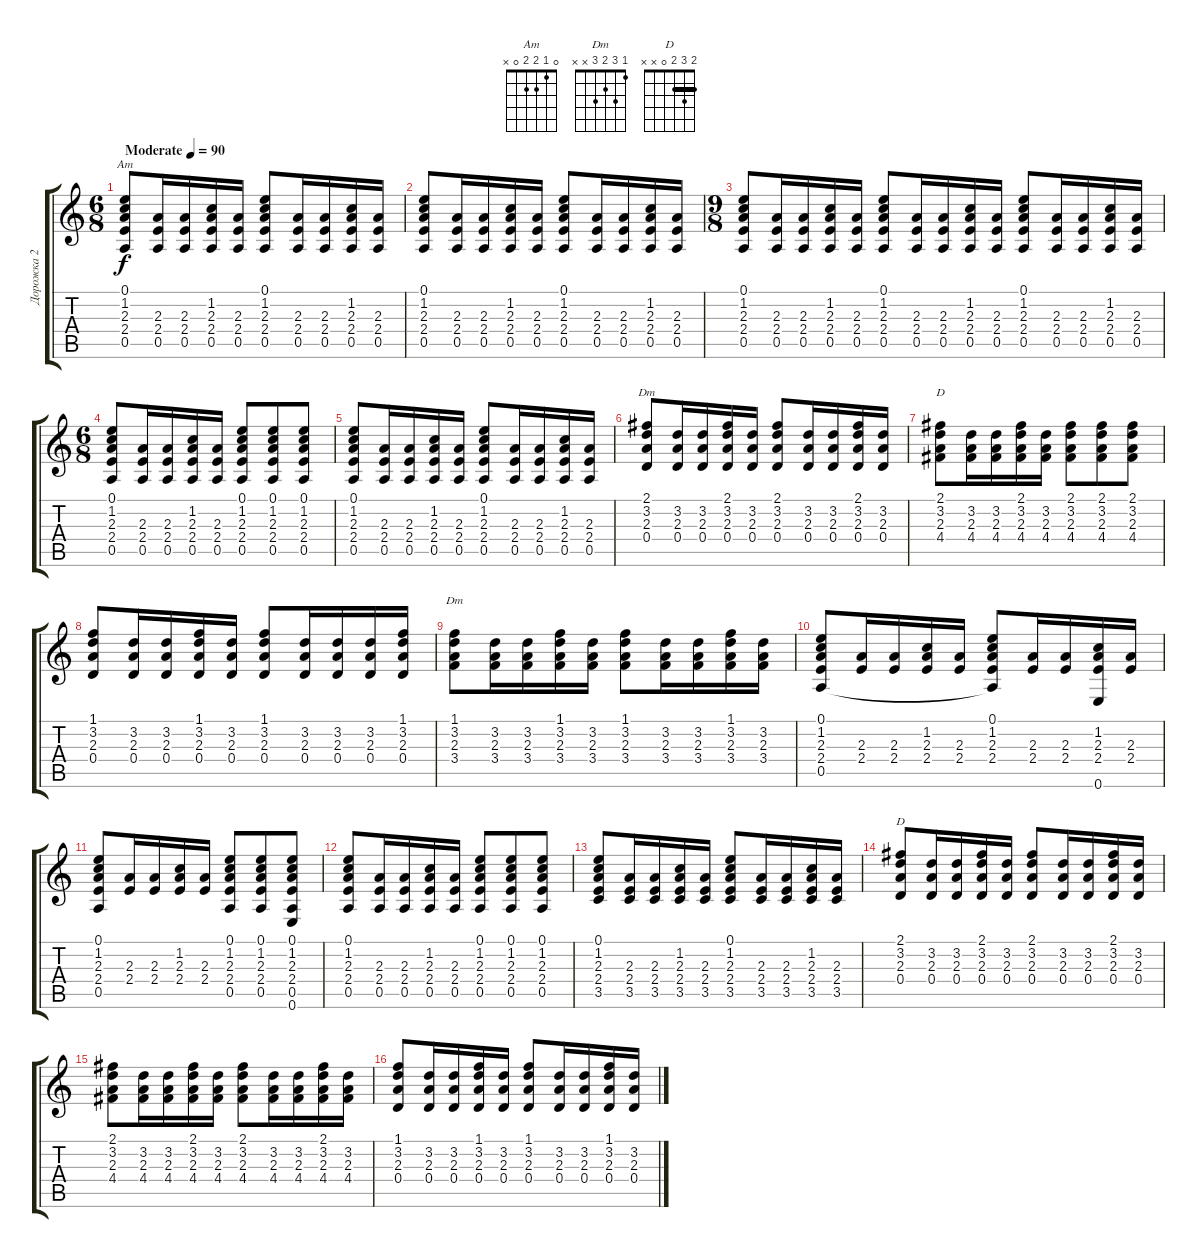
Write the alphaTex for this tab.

\track ("Дорожка 2" "Дорожка 2") {instrument acousticguitarsteel}
\staff {score tabs}
\tuning (E4 B3 G3 D3 A2 E2) {hide}
\chord ("Am" 0 1 2 2 0 x)
\chord ("Dm" 1 3 2 0 x x)
\chord ("D" 2 3 2 4 x x) {barre 2}
\chord ("Dm" 1 3 2 3 x x)
\chord ("D" 2 3 2 0 x x) {barre 2}
\ts (6 8)
\tempo (90 "Moderate")
\clef g2
\ks c
(0.1 1.2 2.3 2.4 0.5).8{ch "Am" dy f instrument acousticguitarsteel} (2.3 2.4 0.5).16 (2.3 2.4 0.5).16 (1.2 2.3 2.4 0.5).16 (2.3 2.4 0.5).16 (0.1 1.2 2.3 2.4 0.5).8 (2.3 2.4 0.5).16 (2.3 2.4 0.5).16 (1.2 2.3 2.4 0.5).16 (2.3 2.4 0.5).16 |
(0.1 1.2 2.3 2.4 0.5).8 (2.3 2.4 0.5).16 (2.3 2.4 0.5).16 (1.2 2.3 2.4 0.5).16 (2.3 2.4 0.5).16 (0.1 1.2 2.3 2.4 0.5).8 (2.3 2.4 0.5).16 (2.3 2.4 0.5).16 (1.2 2.3 2.4 0.5).16 (2.3 2.4 0.5).16 |
\ts (9 8)
(0.1 1.2 2.3 2.4 0.5).8 (2.3 2.4 0.5).16 (2.3 2.4 0.5).16 (1.2 2.3 2.4 0.5).16 (2.3 2.4 0.5).16 (0.1 1.2 2.3 2.4 0.5).8 (2.3 2.4 0.5).16 (2.3 2.4 0.5).16 (1.2 2.3 2.4 0.5).16 (2.3 2.4 0.5).16 (0.1 1.2 2.3 2.4 0.5).8 (2.3 2.4 0.5).16 (2.3 2.4 0.5).16 (1.2 2.3 2.4 0.5).16 (2.3 2.4 0.5).16 |
\ts (6 8)
(0.1 1.2 2.3 2.4 0.5).8 (2.3 2.4 0.5).16 (2.3 2.4 0.5).16 (1.2 2.3 2.4 0.5).16 (2.3 2.4 0.5).16 (0.1 1.2 2.3 2.4 0.5).8 (0.1 1.2 2.3 2.4 0.5).8 (0.1 1.2 2.3 2.4 0.5).8 |
(0.1 1.2 2.3 2.4 0.5).8 (2.3 2.4 0.5).16 (2.3 2.4 0.5).16 (1.2 2.3 2.4 0.5).16 (2.3 2.4 0.5).16 (0.1 1.2 2.3 2.4 0.5).8 (2.3 2.4 0.5).16 (2.3 2.4 0.5).16 (1.2 2.3 2.4 0.5).16 (2.3 2.4 0.5).16 |
(2.1 3.2 2.3 0.4).8{ch "Dm"} (3.2 2.3 0.4).16 (3.2 2.3 0.4).16 (2.1 3.2 2.3 0.4).16 (3.2 2.3 0.4).16 (2.1 3.2 2.3 0.4).8 (3.2 2.3 0.4).16 (3.2 2.3 0.4).16 (2.1 3.2 2.3 0.4).16 (3.2 2.3 0.4).16 |
(2.1 3.2 2.3 4.4).8{ch "D"} (3.2 2.3 4.4).16 (3.2 2.3 4.4).16 (2.1 3.2 2.3 4.4).16 (3.2 2.3 4.4).16 (2.1 3.2 2.3 4.4).8 (2.1 3.2 2.3 4.4).8 (2.1 3.2 2.3 4.4).8 |
(1.1 3.2 2.3 0.4).8 (3.2 2.3 0.4).16 (3.2 2.3 0.4).16 (1.1 3.2 2.3 0.4).16 (3.2 2.3 0.4).16 (1.1 3.2 2.3 0.4).8 (3.2 2.3 0.4).16 (3.2 2.3 0.4).16 (3.2 2.3 0.4).16 (1.1 3.2 2.3 0.4).16 |
(1.1 3.2 2.3 3.4).8{ch "Dm"} (3.2 2.3 3.4).16 (3.2 2.3 3.4).16 (1.1 3.2 2.3 3.4).16 (3.2 2.3 3.4).16 (1.1 3.2 2.3 3.4).8 (3.2 2.3 3.4).16 (3.2 2.3 3.4).16 (1.1 3.2 2.3 3.4).16 (3.2 2.3 3.4).16 |
(0.1 1.2 2.3 2.4 0.5).8 (2.3 2.4).16 (2.3 2.4).16 (1.2 2.3 2.4).16 (2.3 2.4).16 (0.1 1.2 2.3 2.4 0.5{t}).8 (2.3 2.4).16 (2.3 2.4).16 (1.2 2.3 2.4 0.6).16 (2.3 2.4).16 |
(0.1 1.2 2.3 2.4 0.5).8 (2.3 2.4).16 (2.3 2.4).16 (1.2 2.3 2.4).16 (2.3 2.4).16 (0.1 1.2 2.3 2.4 0.5).8 (0.1 1.2 2.3 2.4 0.5).8 (0.1 1.2 2.3 2.4 0.5 0.6).8 |
(0.1 1.2 2.3 2.4 0.5).8 (2.3 2.4 0.5).16 (2.3 2.4 0.5).16 (1.2 2.3 2.4 0.5).16 (2.3 2.4 0.5).16 (0.1 1.2 2.3 2.4 0.5).8 (0.1 1.2 2.3 2.4 0.5).8 (0.1 1.2 2.3 2.4 0.5).8 |
(0.1 1.2 2.3 2.4 3.5).8 (2.3 2.4 3.5).16 (2.3 2.4 3.5).16 (1.2 2.3 2.4 3.5).16 (2.3 2.4 3.5).16 (0.1 1.2 2.3 2.4 3.5).8 (2.3 2.4 3.5).16 (2.3 2.4 3.5).16 (1.2 2.3 2.4 3.5).16 (2.3 2.4 3.5).16 |
(2.1 3.2 2.3 0.4).8{ch "D"} (3.2 2.3 0.4).16 (3.2 2.3 0.4).16 (2.1 3.2 2.3 0.4).16 (3.2 2.3 0.4).16 (2.1 3.2 2.3 0.4).8 (3.2 2.3 0.4).16 (3.2 2.3 0.4).16 (2.1 3.2 2.3 0.4).16 (3.2 2.3 0.4).16 |
(2.1 3.2 2.3 4.4).8 (3.2 2.3 4.4).16 (3.2 2.3 4.4).16 (2.1 3.2 2.3 4.4).16 (3.2 2.3 4.4).16 (2.1 3.2 2.3 4.4).8 (3.2 2.3 4.4).16 (3.2 2.3 4.4).16 (2.1 3.2 2.3 4.4).16 (3.2 2.3 4.4).16 |
(1.1 3.2 2.3 0.4).8 (3.2 2.3 0.4).16 (3.2 2.3 0.4).16 (1.1 3.2 2.3 0.4).16 (3.2 2.3 0.4).16 (1.1 3.2 2.3 0.4).8 (3.2 2.3 0.4).16 (3.2 2.3 0.4).16 (1.1 3.2 2.3 0.4).16 (3.2 2.3 0.4).16
